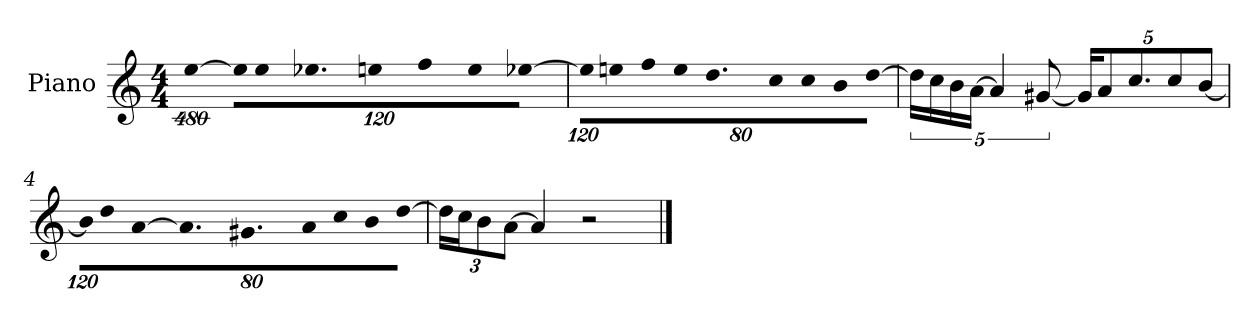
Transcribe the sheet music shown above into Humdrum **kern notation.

**kern
*part1
*staff1
*I"Piano
*I'P-no
*clefG2
*k[]
*M4/4
*MM90
=1
!LO:N:vis=4
[1920%427ee\
!LO:N:vis=16
1920%107ee\KL]
!LO:N:vis=8
640%71ee\
9.ee-X\
!LO:N:vis=8
640%71een\
!LO:N:vis=8
640%71ff\
!LO:N:vis=8
640%71ee\
!LO:N:vis=8
[640%71ee-X\J
=2
*Xbrackettup
!LO:N:vis=16
1920%107ee-\KL]
!LO:N:vis=8
640%71een\
!LO:N:vis=8
640%71ff\
!LO:N:vis=8
640%71ee\
9.dd\
!LO:N:vis=8
640%71cc\
!LO:N:vis=8
640%71cc\
!LO:N:vis=8
640%71b\
!LO:N:vis=8
[640%71dd\J
=3
*brackettup
20dd\LL]
20cc\
20b\
[20a\JJ
5a/]
[10g#X/
*Xbrackettup
20g#/KL]
10a/
10.cc/
10cc/
[10b/J
!!LO:LB:g=z
=4
!LO:N:vis=16
1920%107b\KL]
!LO:N:vis=8
640%71dd\
!LO:N:vis=16
[1920%107a\K
9.a\]
9.g#X\
!LO:N:vis=8
640%71a\
!LO:N:vis=8
640%71cc\
!LO:N:vis=8
640%71b\
!LO:N:vis=8
[640%71dd\J
=5
24dd\LL]
24cc\J
12b\
[12a\J
4a/]
2r
==
*-
